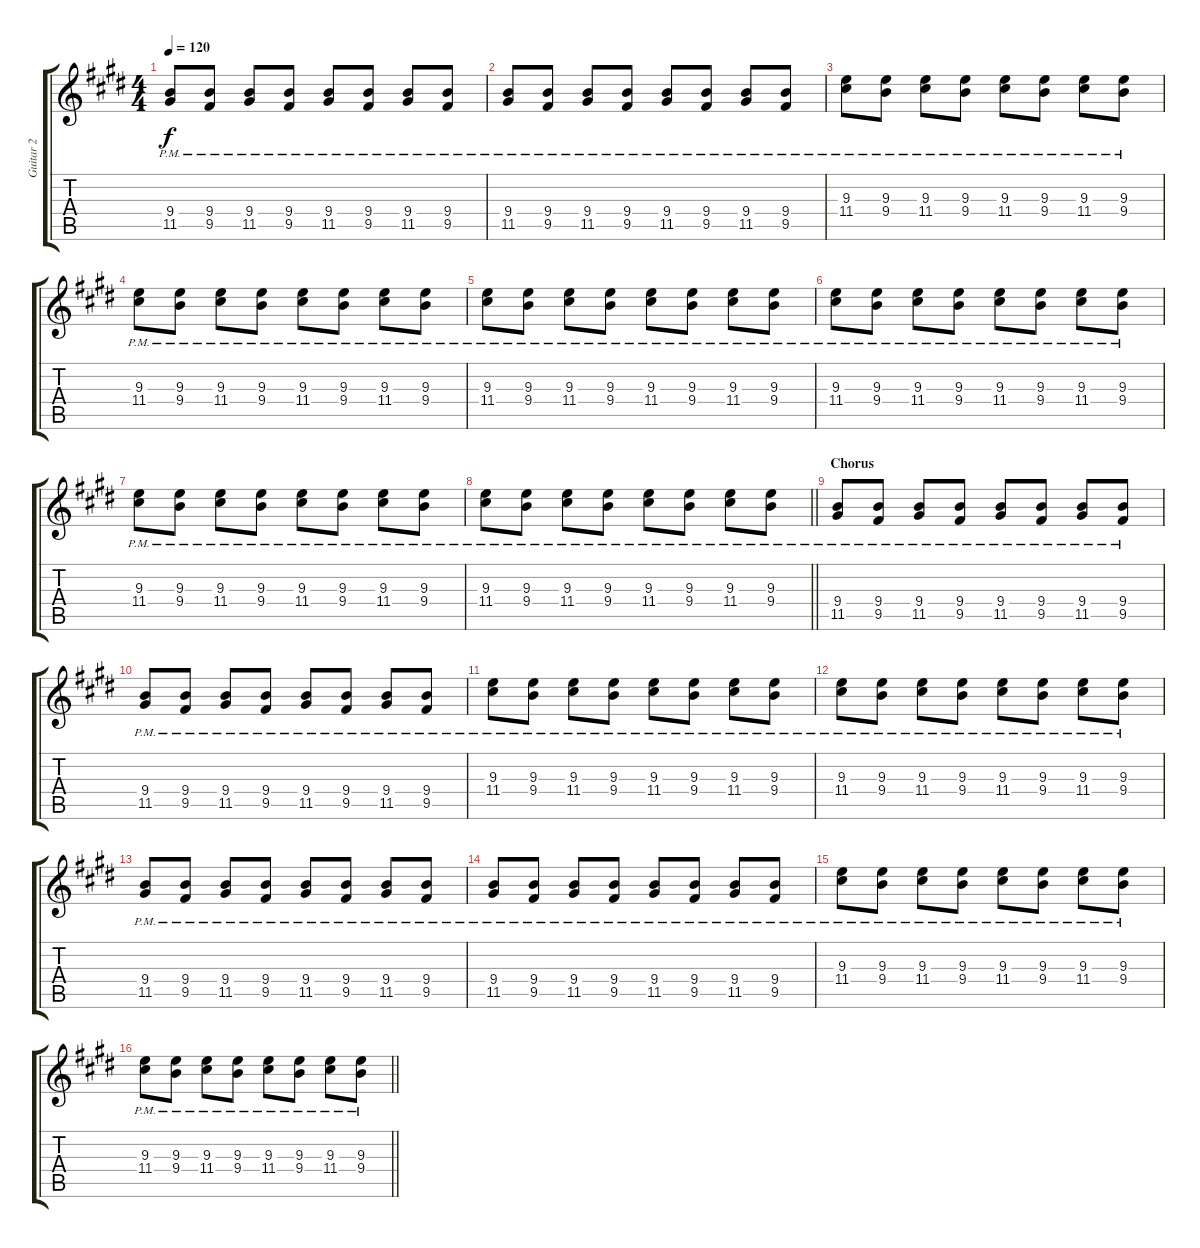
\track ("Guitar 2" "Guitar 2") {instrument acousticguitarsteel}
\staff {score tabs}
\tuning (E4 B3 G3 D3 A2 E2) {hide}
\ts (4 4)
\tempo 120
\clef g2
\ks e
(9.4{pm} 11.5{pm}).8{dy f} (9.4{pm} 9.5{pm}).8 (9.4{pm} 11.5{pm}).8 (9.4{pm} 9.5{pm}).8 (9.4{pm} 11.5{pm}).8 (9.4{pm} 9.5{pm}).8 (9.4{pm} 11.5{pm}).8 (9.4{pm} 9.5{pm}).8 |
(9.4{pm} 11.5{pm}).8 (9.4{pm} 9.5{pm}).8 (9.4{pm} 11.5{pm}).8 (9.4{pm} 9.5{pm}).8 (9.4{pm} 11.5{pm}).8 (9.4{pm} 9.5{pm}).8 (9.4{pm} 11.5{pm}).8 (9.4{pm} 9.5{pm}).8 |
(9.3{pm} 11.4{pm}).8 (9.3{pm} 9.4{pm}).8 (9.3{pm} 11.4{pm}).8 (9.3{pm} 9.4{pm}).8 (9.3{pm} 11.4{pm}).8 (9.3{pm} 9.4{pm}).8 (9.3{pm} 11.4{pm}).8 (9.3{pm} 9.4{pm}).8 |
(9.3{pm} 11.4{pm}).8 (9.3{pm} 9.4{pm}).8 (9.3{pm} 11.4{pm}).8 (9.3{pm} 9.4{pm}).8 (9.3{pm} 11.4{pm}).8 (9.3{pm} 9.4{pm}).8 (9.3{pm} 11.4{pm}).8 (9.3{pm} 9.4{pm}).8 |
(9.3{pm} 11.4{pm}).8 (9.3{pm} 9.4{pm}).8 (9.3{pm} 11.4{pm}).8 (9.3{pm} 9.4{pm}).8 (9.3{pm} 11.4{pm}).8 (9.3{pm} 9.4{pm}).8 (9.3{pm} 11.4{pm}).8 (9.3{pm} 9.4{pm}).8 |
(9.3{pm} 11.4{pm}).8 (9.3{pm} 9.4{pm}).8 (9.3{pm} 11.4{pm}).8 (9.3{pm} 9.4{pm}).8 (9.3{pm} 11.4{pm}).8 (9.3{pm} 9.4{pm}).8 (9.3{pm} 11.4{pm}).8 (9.3{pm} 9.4{pm}).8 |
(9.3{pm} 11.4{pm}).8 (9.3{pm} 9.4{pm}).8 (9.3{pm} 11.4{pm}).8 (9.3{pm} 9.4{pm}).8 (9.3{pm} 11.4{pm}).8 (9.3{pm} 9.4{pm}).8 (9.3{pm} 11.4{pm}).8 (9.3{pm} 9.4{pm}).8 |
\barLineRight lightlight
(9.3{pm} 11.4{pm}).8 (9.3{pm} 9.4{pm}).8 (9.3{pm} 11.4{pm}).8 (9.3{pm} 9.4{pm}).8 (9.3{pm} 11.4{pm}).8 (9.3{pm} 9.4{pm}).8 (9.3{pm} 11.4{pm}).8 (9.3{pm} 9.4{pm}).8 |
\section ("" "Chorus")
(9.4{pm} 11.5{pm}).8 (9.4{pm} 9.5{pm}).8 (9.4{pm} 11.5{pm}).8 (9.4{pm} 9.5{pm}).8 (9.4{pm} 11.5{pm}).8 (9.4{pm} 9.5{pm}).8 (9.4{pm} 11.5{pm}).8 (9.4{pm} 9.5{pm}).8 |
(9.4{pm} 11.5{pm}).8 (9.4{pm} 9.5{pm}).8 (9.4{pm} 11.5{pm}).8 (9.4{pm} 9.5{pm}).8 (9.4{pm} 11.5{pm}).8 (9.4{pm} 9.5{pm}).8 (9.4{pm} 11.5{pm}).8 (9.4{pm} 9.5{pm}).8 |
(9.3{pm} 11.4{pm}).8 (9.3{pm} 9.4{pm}).8 (9.3{pm} 11.4{pm}).8 (9.3{pm} 9.4{pm}).8 (9.3{pm} 11.4{pm}).8 (9.3{pm} 9.4{pm}).8 (9.3{pm} 11.4{pm}).8 (9.3{pm} 9.4{pm}).8 |
(9.3{pm} 11.4{pm}).8 (9.3{pm} 9.4{pm}).8 (9.3{pm} 11.4{pm}).8 (9.3{pm} 9.4{pm}).8 (9.3{pm} 11.4{pm}).8 (9.3{pm} 9.4{pm}).8 (9.3{pm} 11.4{pm}).8 (9.3{pm} 9.4{pm}).8 |
(9.4{pm} 11.5{pm}).8 (9.4{pm} 9.5{pm}).8 (9.4{pm} 11.5{pm}).8 (9.4{pm} 9.5{pm}).8 (9.4{pm} 11.5{pm}).8 (9.4{pm} 9.5{pm}).8 (9.4{pm} 11.5{pm}).8 (9.4{pm} 9.5{pm}).8 |
(9.4{pm} 11.5{pm}).8 (9.4{pm} 9.5{pm}).8 (9.4{pm} 11.5{pm}).8 (9.4{pm} 9.5{pm}).8 (9.4{pm} 11.5{pm}).8 (9.4{pm} 9.5{pm}).8 (9.4{pm} 11.5{pm}).8 (9.4{pm} 9.5{pm}).8 |
(9.3{pm} 11.4{pm}).8 (9.3{pm} 9.4{pm}).8 (9.3{pm} 11.4{pm}).8 (9.3{pm} 9.4{pm}).8 (9.3{pm} 11.4{pm}).8 (9.3{pm} 9.4{pm}).8 (9.3{pm} 11.4{pm}).8 (9.3{pm} 9.4{pm}).8 |
\barLineRight lightlight
(9.3{pm} 11.4{pm}).8 (9.3{pm} 9.4{pm}).8 (9.3{pm} 11.4{pm}).8 (9.3{pm} 9.4{pm}).8 (9.3{pm} 11.4{pm}).8 (9.3{pm} 9.4{pm}).8 (9.3{pm} 11.4{pm}).8 (9.3{pm} 9.4{pm}).8
